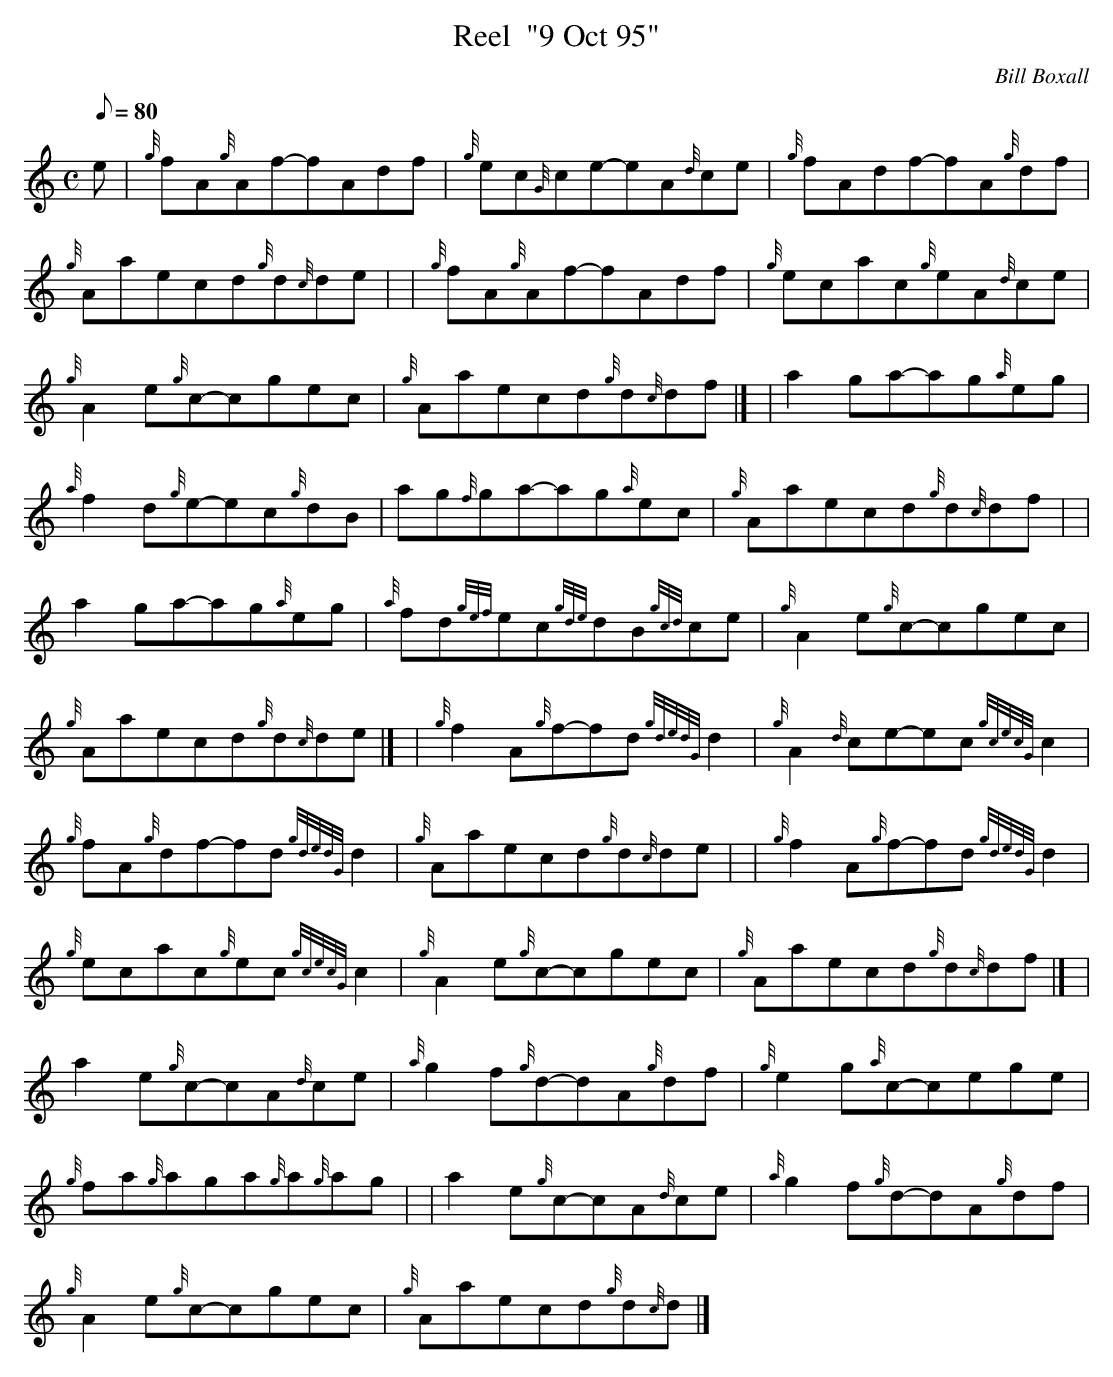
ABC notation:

X:1
T:Reel  "9 Oct 95"
M:C
L:1/8
Q:80
C:Bill Boxall
K:HP
e | \
{g}fA{g}Af-fAdf | \
{g}ec{G}ce-eA{d}ce | \
{g}fAdf-fA{g}df |
{g}Aaecd{g}d{c}de | | \
{g}fA{g}Af-fAdf | \
{g}ecac{g}eA{d}ce |
{g}A2e{g}c-cgec | \
{g}Aaecd{g}d{c}df|] [ | \
a2ga-ag{a}eg |
{a}f2d{g}e-ec{g}dB | \
ag{f}ga-ag{a}ec | \
{g}Aaecd{g}d{c}df| |
a2ga-ag{a}eg | \
{a}fd{gef}ec{gde}dB{gcd}ce | \
{g}A2e{g}c-cgec |
{g}Aaecd{g}d{c}de|] [ | \
{g}f2A{g}f-fd{gdedG}d2 | \
{g}A2{d}ce-ec{gcecG}c2 |
{g}fA{g}df-fd{gdedG}d2 | \
{g}Aaecd{g}d{c}de | | \
{g}f2A{g}f-fd{gdedG}d2 |
{g}ecac{g}ec{gcecG}c2 | \
{g}A2e{g}c-cgec | \
{g}Aaecd{g}d{c}df|] [ |
a2e{g}c-cA{d}ce | \
{a}g2f{g}d-dA{g}df | \
{g}e2g{a}c-cege |
{g}fa{g}aga{g}a{g}ag | | \
a2e{g}c-cA{d}ce | \
{a}g2f{g}d-dA{g}df |
{g}A2e{g}c-cgec | \
{g}Aaecd{g}d{c}d|]
